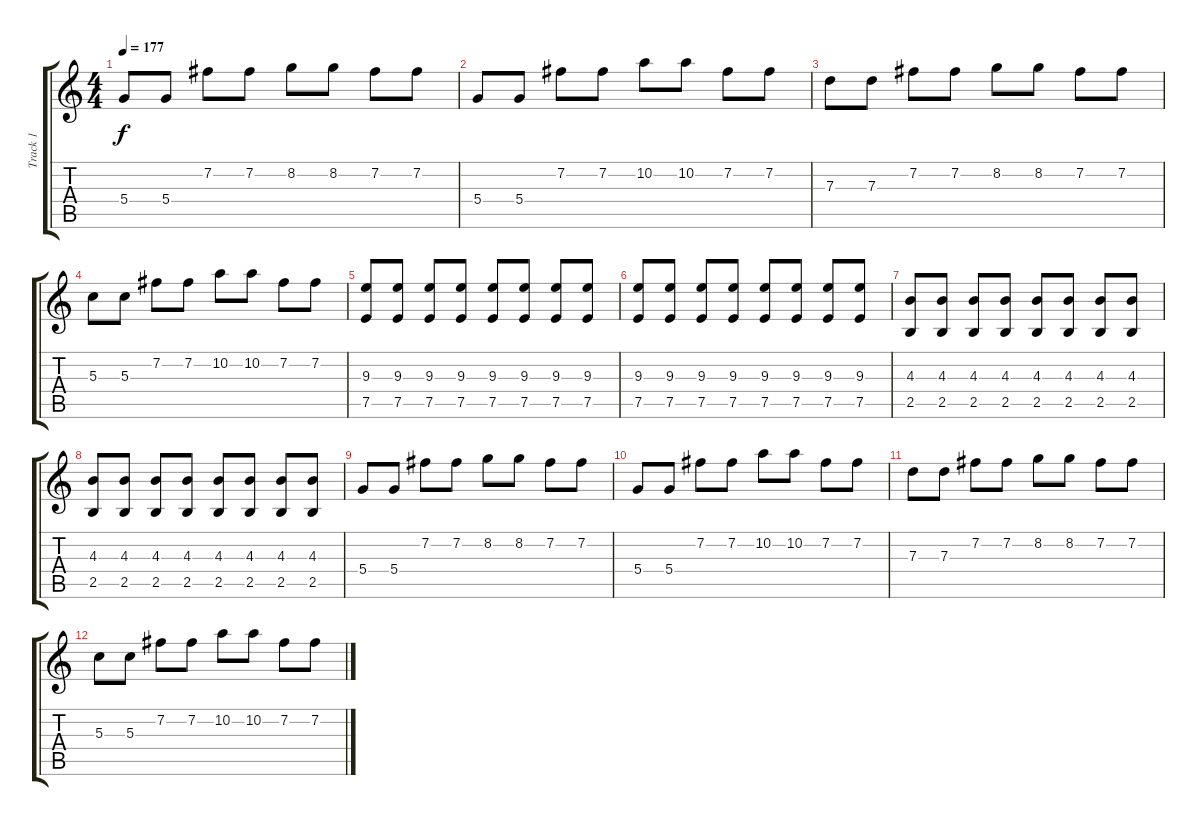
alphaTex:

\track ("Track 1" "Track 1") {instrument distortionguitar}
\staff {score tabs}
\tuning (E4 B3 G3 D3 A2 E2) {hide}
\ts (4 4)
\tempo 177
\clef g2
\ks c
5.4.8{dy f} 5.4.8 7.2.8 7.2.8 8.2.8 8.2.8 7.2.8 7.2.8 |
5.4.8 5.4.8 7.2.8 7.2.8 10.2.8 10.2.8 7.2.8 7.2.8 |
7.3.8 7.3.8 7.2.8 7.2.8 8.2.8 8.2.8 7.2.8 7.2.8 |
5.3.8 5.3.8 7.2.8 7.2.8 10.2.8 10.2.8 7.2.8 7.2.8 |
(9.3 7.5).8 (9.3 7.5).8 (9.3 7.5).8 (9.3 7.5).8 (9.3 7.5).8 (9.3 7.5).8 (9.3 7.5).8 (9.3 7.5).8 |
(9.3 7.5).8 (9.3 7.5).8 (9.3 7.5).8 (9.3 7.5).8 (9.3 7.5).8 (9.3 7.5).8 (9.3 7.5).8 (9.3 7.5).8 |
(4.3 2.5).8 (4.3 2.5).8 (4.3 2.5).8 (4.3 2.5).8 (4.3 2.5).8 (4.3 2.5).8 (4.3 2.5).8 (4.3 2.5).8 |
(4.3 2.5).8 (4.3 2.5).8 (4.3 2.5).8 (4.3 2.5).8 (4.3 2.5).8 (4.3 2.5).8 (4.3 2.5).8 (4.3 2.5).8 |
5.4.8 5.4.8 7.2.8 7.2.8 8.2.8 8.2.8 7.2.8 7.2.8 |
5.4.8 5.4.8 7.2.8 7.2.8 10.2.8 10.2.8 7.2.8 7.2.8 |
7.3.8 7.3.8 7.2.8 7.2.8 8.2.8 8.2.8 7.2.8 7.2.8 |
5.3.8 5.3.8 7.2.8 7.2.8 10.2.8 10.2.8 7.2.8 7.2.8
